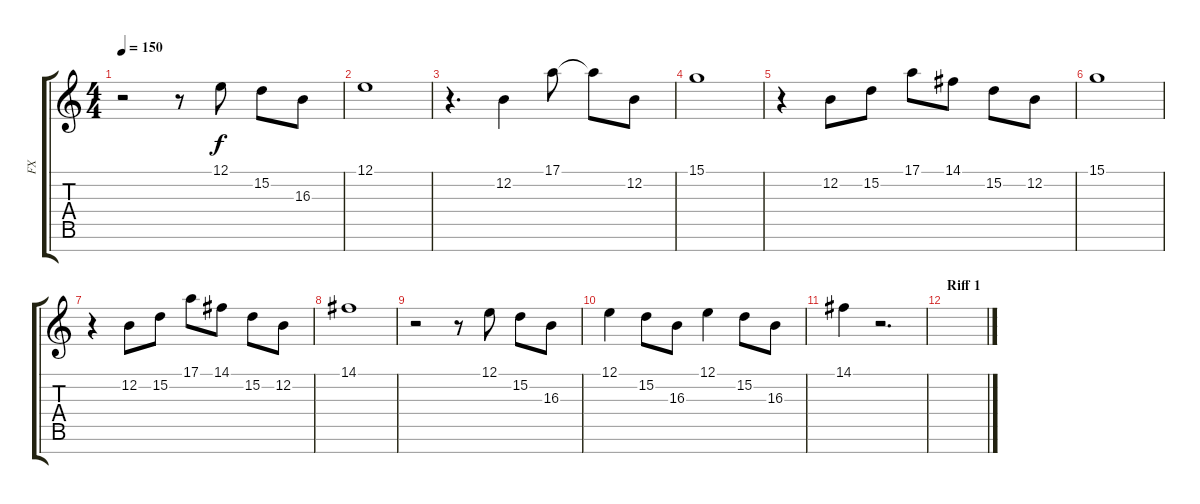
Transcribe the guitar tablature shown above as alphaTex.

\track ("FX" "FX") {instrument pad5bowed}
\staff {score tabs}
\tuning (E4 B3 G3 D3 A2 E2 B1) {hide}
\ts (4 4)
\tempo 150
\clef g2
\ks c
r.2{dy f} r.8 12.1.8 15.2.8 16.3.8 |
12.1.1 |
r.4{d} 12.2.4 17.1.8 17.1{t}.8 12.2.8 |
15.1.1 |
r.4 12.2.8 15.2.8 17.1.8 14.1.8 15.2.8 12.2.8 |
15.1.1 |
r.4 12.2.8 15.2.8 17.1.8 14.1.8 15.2.8 12.2.8 |
14.1.1 |
r.2 r.8 12.1.8 15.2.8 16.3.8 |
12.1.4 15.2.8 16.3.8 12.1.4 15.2.8 16.3.8 |
14.1.4 r.2{d} |
\section ("" "Riff 1")
